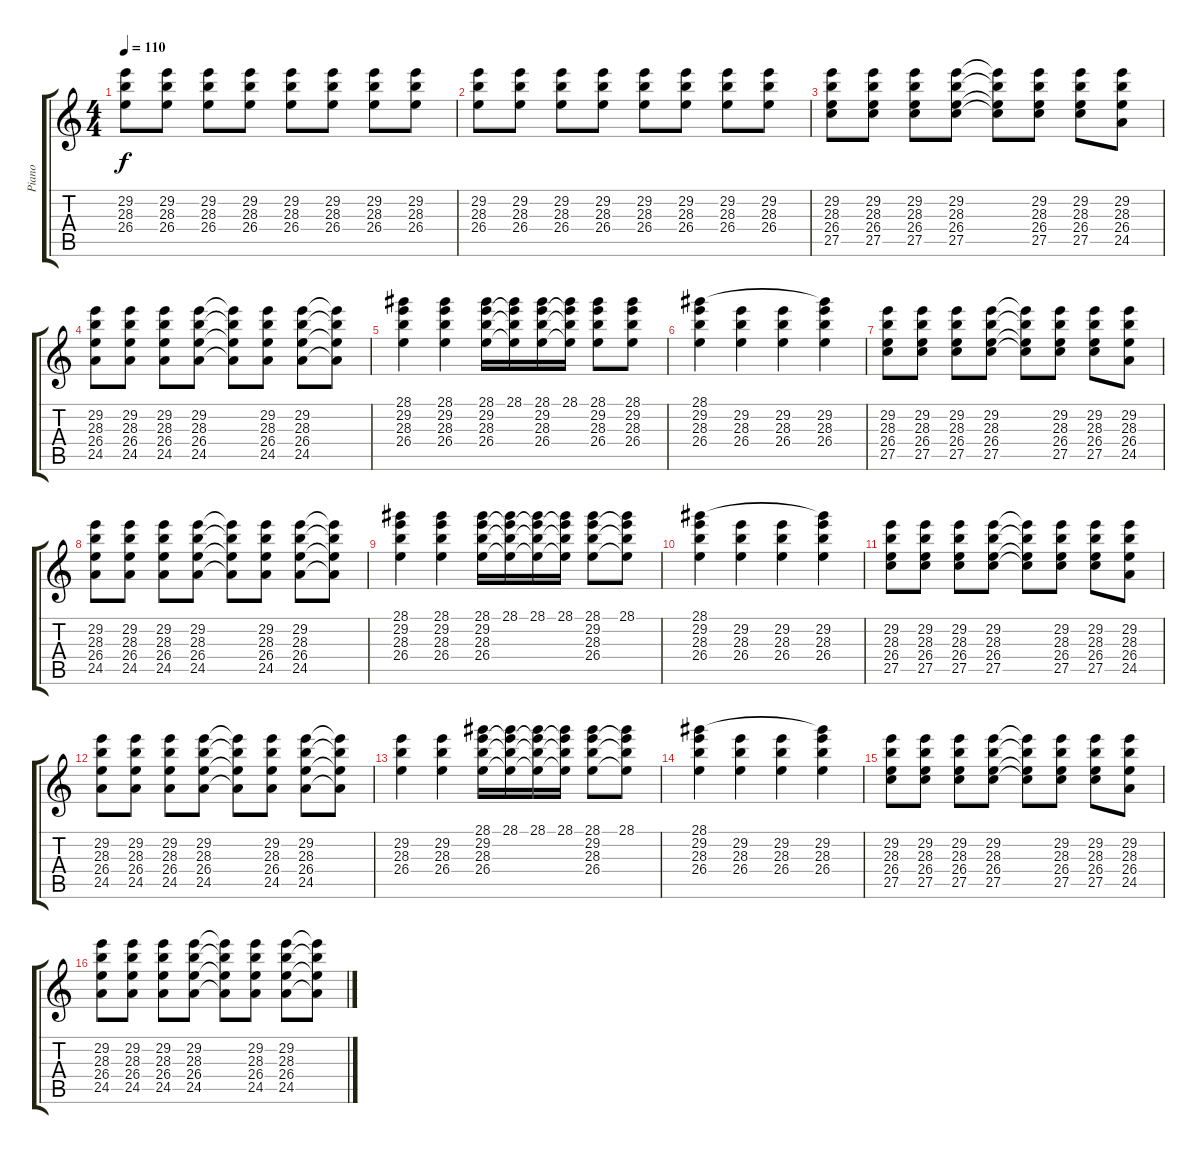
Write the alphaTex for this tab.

\track ("Piano" "Piano") {instrument acousticgrandpiano}
\staff {score tabs}
\tuning (E4 B3 G3 D3 A2 E2) {hide}
\ts (4 4)
\tempo 110
\clef g2
\ks c
(29.2 28.3 26.4).8{dy f} (29.2 28.3 26.4).8 (29.2 28.3 26.4).8 (29.2 28.3 26.4).8 (29.2 28.3 26.4).8 (29.2 28.3 26.4).8 (29.2 28.3 26.4).8 (29.2 28.3 26.4).8 |
(29.2 28.3 26.4).8 (29.2 28.3 26.4).8 (29.2 28.3 26.4).8 (29.2 28.3 26.4).8 (29.2 28.3 26.4).8 (29.2 28.3 26.4).8 (29.2 28.3 26.4).8 (29.2 28.3 26.4).8 |
(29.2 28.3 26.4 27.5).8 (29.2 28.3 26.4 27.5).8 (29.2 28.3 26.4 27.5).8 (29.2 28.3 26.4 27.5).8 (29.2{t} 28.3{t} 26.4{t} 27.5{t}).8 (29.2 28.3 26.4 27.5).8 (29.2 28.3 26.4 27.5).8 (29.2 28.3 26.4 24.5).8 |
(29.2 28.3 26.4 24.5).8 (29.2 28.3 26.4 24.5).8 (29.2 28.3 26.4 24.5).8 (29.2 28.3 26.4 24.5).8 (29.2{t} 28.3{t} 26.4{t} 24.5{t}).8 (29.2 28.3 26.4 24.5).8 (29.2 28.3 26.4 24.5).8 (29.2{t} 28.3{t} 26.4{t} 24.5{t}).8 |
(28.1 29.2 28.3 26.4).4 (28.1 29.2 28.3 26.4).4 (28.1 29.2 28.3 26.4).16 (28.1 29.2{t} 28.3{t} 26.4{t}).16 (28.1 29.2 28.3 26.4).16 (28.1 29.2{t} 28.3{t} 26.4{t}).16 (28.1 29.2 28.3 26.4).8 (28.1 29.2 28.3 26.4).8 |
(28.1 29.2 28.3 26.4).4 (29.2 28.3 26.4).4 (29.2 28.3 26.4).4 (28.1{t} 29.2 28.3 26.4).4 |
(29.2 28.3 26.4 27.5).8 (29.2 28.3 26.4 27.5).8 (29.2 28.3 26.4 27.5).8 (29.2 28.3 26.4 27.5).8 (29.2{t} 28.3{t} 26.4{t} 27.5{t}).8 (29.2 28.3 26.4 27.5).8 (29.2 28.3 26.4 27.5).8 (29.2 28.3 26.4 24.5).8 |
(29.2 28.3 26.4 24.5).8 (29.2 28.3 26.4 24.5).8 (29.2 28.3 26.4 24.5).8 (29.2 28.3 26.4 24.5).8 (29.2{t} 28.3{t} 26.4{t} 24.5{t}).8 (29.2 28.3 26.4 24.5).8 (29.2 28.3 26.4 24.5).8 (29.2{t} 28.3{t} 26.4{t} 24.5{t}).8 |
(28.1 29.2 28.3 26.4).4 (28.1 29.2 28.3 26.4).4 (28.1 29.2 28.3 26.4).16 (28.1 29.2{t} 28.3{t} 26.4{t}).16 (28.1 29.2{t} 28.3{t} 26.4{t}).16 (28.1 29.2{t} 28.3{t} 26.4{t}).16 (28.1 29.2 28.3 26.4).8 (28.1 29.2{t} 28.3{t} 26.4{t}).8 |
(28.1 29.2 28.3 26.4).4 (29.2 28.3 26.4).4 (29.2 28.3 26.4).4 (28.1{t} 29.2 28.3 26.4).4 |
(29.2 28.3 26.4 27.5).8 (29.2 28.3 26.4 27.5).8 (29.2 28.3 26.4 27.5).8 (29.2 28.3 26.4 27.5).8 (29.2{t} 28.3{t} 26.4{t} 27.5{t}).8 (29.2 28.3 26.4 27.5).8 (29.2 28.3 26.4 27.5).8 (29.2 28.3 26.4 24.5).8 |
(29.2 28.3 26.4 24.5).8 (29.2 28.3 26.4 24.5).8 (29.2 28.3 26.4 24.5).8 (29.2 28.3 26.4 24.5).8 (29.2{t} 28.3{t} 26.4{t} 24.5{t}).8 (29.2 28.3 26.4 24.5).8 (29.2 28.3 26.4 24.5).8 (29.2{t} 28.3{t} 26.4{t} 24.5{t}).8 |
(29.2 28.3 26.4).4 (29.2 28.3 26.4).4 (28.1 29.2 28.3 26.4).16 (28.1 29.2{t} 28.3{t} 26.4{t}).16 (28.1 29.2{t} 28.3{t} 26.4{t}).16 (28.1 29.2{t} 28.3{t} 26.4{t}).16 (28.1 29.2 28.3 26.4).8 (28.1 29.2{t} 28.3{t} 26.4{t}).8 |
(28.1 29.2 28.3 26.4).4 (29.2 28.3 26.4).4 (29.2 28.3 26.4).4 (28.1{t} 29.2 28.3 26.4).4 |
(29.2 28.3 26.4 27.5).8 (29.2 28.3 26.4 27.5).8 (29.2 28.3 26.4 27.5).8 (29.2 28.3 26.4 27.5).8 (29.2{t} 28.3{t} 26.4{t} 27.5{t}).8 (29.2 28.3 26.4 27.5).8 (29.2 28.3 26.4 27.5).8 (29.2 28.3 26.4 24.5).8 |
(29.2 28.3 26.4 24.5).8 (29.2 28.3 26.4 24.5).8 (29.2 28.3 26.4 24.5).8 (29.2 28.3 26.4 24.5).8 (29.2{t} 28.3{t} 26.4{t} 24.5{t}).8 (29.2 28.3 26.4 24.5).8 (29.2 28.3 26.4 24.5).8 (29.2{t} 28.3{t} 26.4{t} 24.5{t}).8
